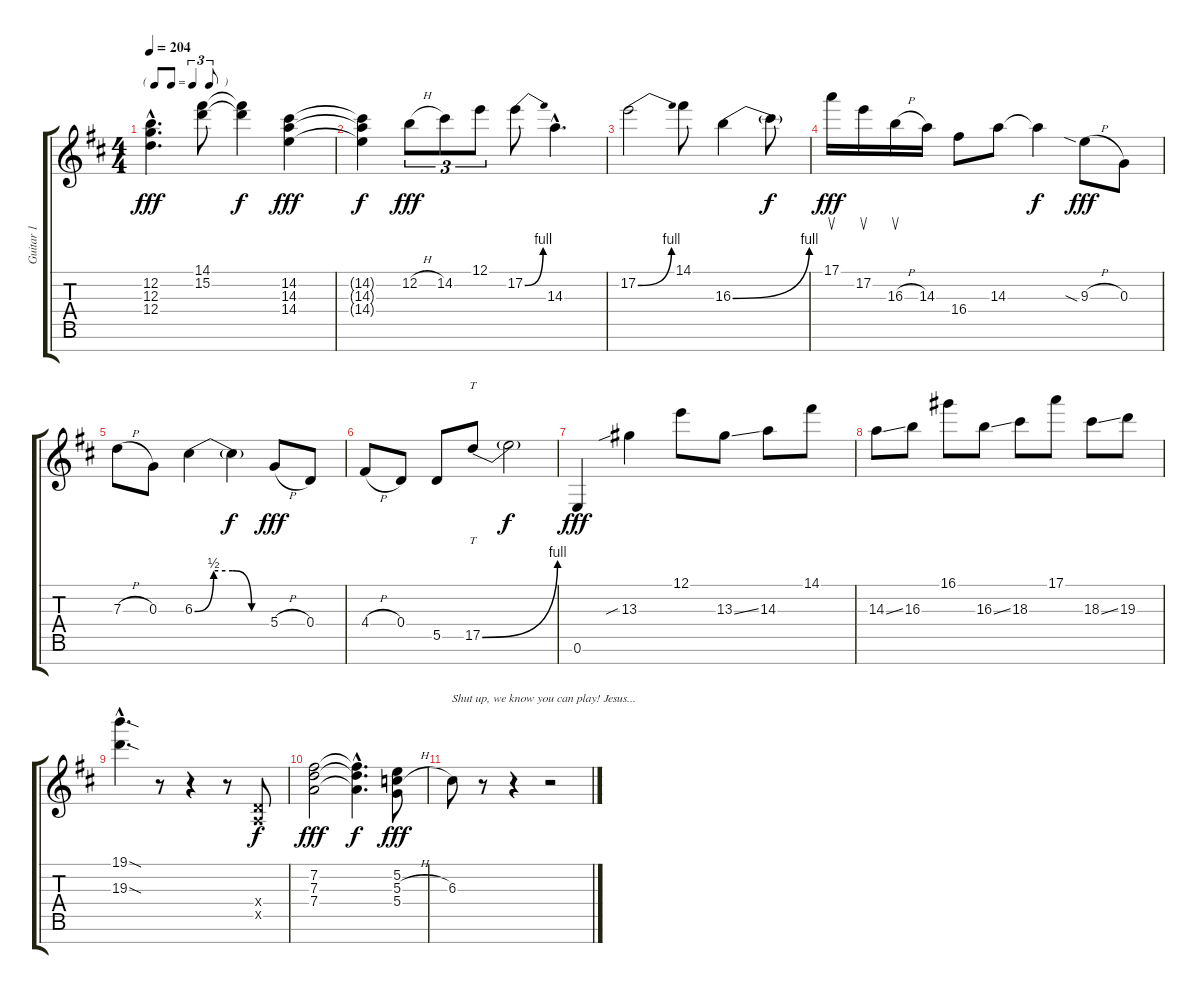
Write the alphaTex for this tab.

\track ("Guitar 1" "Guitar 1") {instrument distortionguitar}
\staff {score tabs}
\tuning (E4 B3 G3 D3 A2 E2 B1) {hide}
\ts (4 4)
\tf triplet8th
\tempo 204
\clef g2
\ks d
(12.2{hac} 12.3{hac} 12.4{hac}).4{d dy fff} (14.1 15.2).8 (14.1{t} 15.2{t}).4{dy f} (14.2 14.3 14.4).4{dy fff} |
(14.2{t} 14.3{t} 14.4{t}).4{dy f} 12.2{h}.8{tu (3 2) dy fff} 14.2.8{tu (3 2)} 12.1.8{tu (3 2)} 17.2{be (bend 0 0 60 4)}.8 14.3{hac}.4{d} |
17.2{be (bend 0 0 60 4)}.2 14.1.8 16.3{be (bend 0 0 60 4)}.4 16.3{t}.8{dy f} |
17.1.16{su dy fff} 17.2.16{su} 16.3{h}.16{su} 14.3.16 16.4.8 14.3.8 14.3{t}.4{dy f} 9.3{sia h}.8{dy fff} 0.3.8 |
7.3{h}.8 0.3.8 6.3{be (custom 0 0 15 2 30 2 45 0 60 0)}.4 6.3{t}.4{dy f} 5.4{h}.8{dy fff} 0.4.8 |
4.4{h}.8 0.4.8 5.5.8 17.5{be (bend 0 0 60 4)}.8{tt} 17.5{t}.2{dy f} |
0.6.4{dy fff} 13.3{sib}.4 12.1.8 13.3{ss}.8 14.3.8 14.1.8 |
14.3{ss}.8 16.3.8 16.1.8 16.3{ss}.8 18.3.8 17.1.8 18.3{ss}.8 19.3.8 |
(19.1{sod hac} 19.3{sod hac}).4{d} r.8 r.4 r.8 (0.4{x} 0.5{x}).8{dy f} |
(7.2 7.3 7.4).2{dy fff} (7.2{hac t} 7.3{hac t} 7.4{hac t}).4{d dy f} (5.2 5.3{h} 5.4).8{dy fff} |
6.3.8{txt "Shut up, we know you can play! Jesus..."} r.8 r.4 r.2
